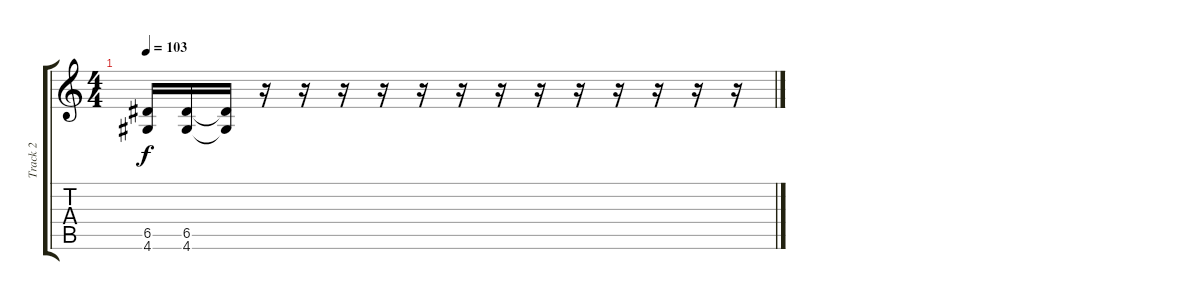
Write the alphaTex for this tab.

\track ("Track 2" "Track 2") {instrument distortionguitar}
\staff {score tabs}
\tuning (E4 B3 G3 D3 A2 E2) {hide}
\ts (4 4)
\tempo 103
\clef g2
\ks c
(6.5 4.6).16{dy f} (6.5 4.6).16 (6.5{t} 4.6{t}).16 r.16 r.16 r.16 r.16 r.16 r.16 r.16 r.16 r.16 r.16 r.16 r.16 r.16
